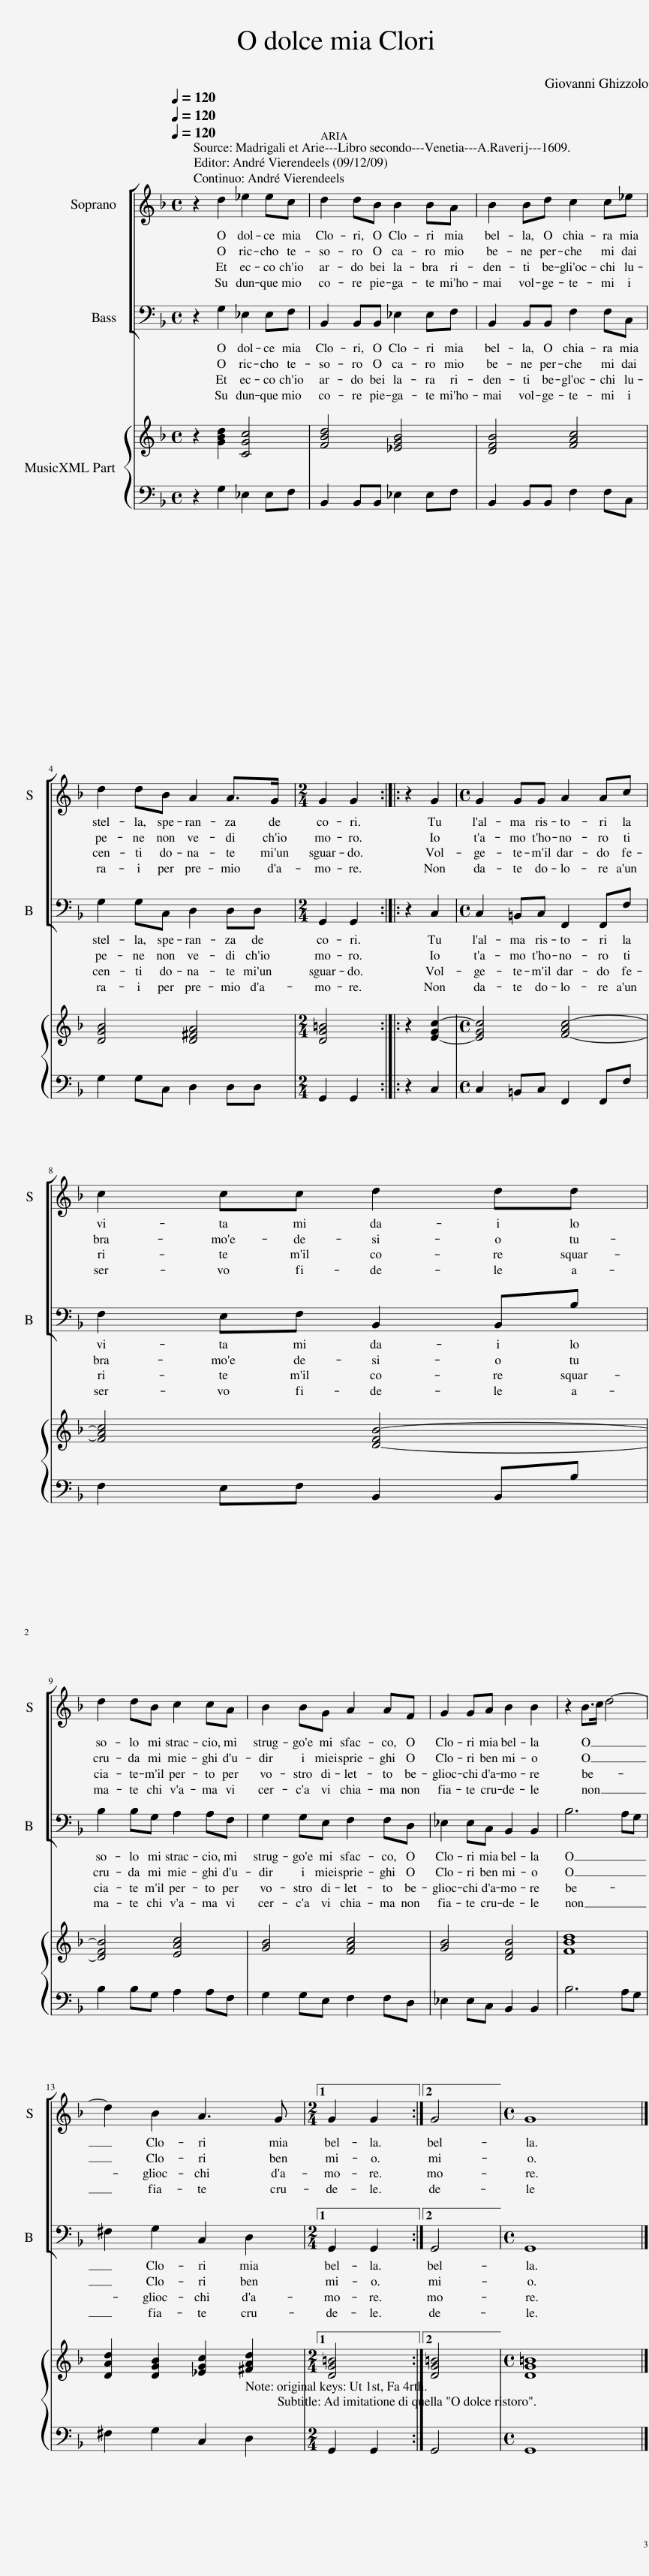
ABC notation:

X:1
%%score [ 1 2 ] { 3 | 4 }
L:1/8
Q:1/4=120
M:4/4
I:linebreak $
K:F
V:1 treble
V:2 bass
V:3 treble
V:4 bass
V:1
 z2 d2 _e2 ec | d2 dB B2 BA | B2 Bd c2 c_e |$ d2 dB A2 A>G |[M:2/4] G2 G2 :: %5
 z2 G2 |[M:4/4] G2 GG A2 Ac |$ c2 cc d2 dd |$ d2 dB c2 cA | B2 BG A2 AF | %10
 G2 GA B2 B2 | z2 B>c d4- |$ d2 B2 A3 G |1[M:2/4] G2 G2 :|2 G4 || %15
[M:4/4] G8 |] %16
V:2
 z2 G,2 _E,2 E,F, | B,,2 B,,B,, _E,2 E,F, | B,,2 B,,B,, F,2 F,C, |$ G,2 G,C, D,2 D,D, |[M:2/4] G,,2 G,,2 :: %5
 z2 C,2 |[M:4/4] C,2 =B,,C, F,,2 F,,F, |$ F,2 E,F, B,,2 B,,B, |$ B,2 B,G, A,2 A,F, | G,2 G,E, F,2 F,D, | %10
 _E,2 E,C, B,,2 B,,2 | B,6 A,G, |$ ^F,2 G,2 C,2 D,2 |1[M:2/4] G,,2 G,,2 :|2 G,,4 || %15
[M:4/4] G,,8 |] %16
V:3
 z2 [GBd]2 [CGc]4 | [FBd]4 [_EGB]4 | [DFB]4 [FAc]4 |$ [DGB]4 [D^FA]4 |[M:2/4] [DG=B]4 :: %5
 z2 [E-Gc-]2 |[M:4/4] [EGc]4 [F-Ac-]4 |$ [FAc]4 [D-FB-]4 |$ [DFB]4 [EAc]4 | [GB]4 [FAc]4 | %10
 [GB]4 [DFB]4 | [FBd]8 |$ [DAd]2 [DGB]2 [_EGc]2 [^FAd]2 |1[M:2/4] [DG=B]4 :|2 [DG=B]4 || %15
[M:4/4] [DG=B]8 |] %16
V:4
 z2 G,2 _E,2 E,F, | B,,2 B,,B,, _E,2 E,F, | B,,2 B,,B,, F,2 F,C, |$ G,2 G,C, D,2 D,D, |[M:2/4] G,,2 G,,2 :: %5
 z2 C,2 |[M:4/4] C,2 =B,,C, F,,2 F,,F, |$ F,2 E,F, B,,2 B,,B, |$ B,2 B,G, A,2 A,F, | G,2 G,E, F,2 F,D, | %10
 _E,2 E,C, B,,2 B,,2 | B,6 A,G, |$ ^F,2 G,2 C,2 D,2 |1[M:2/4] G,,2 G,,2 :|2 G,,4 || %15
[M:4/4] G,,8 |] %16
